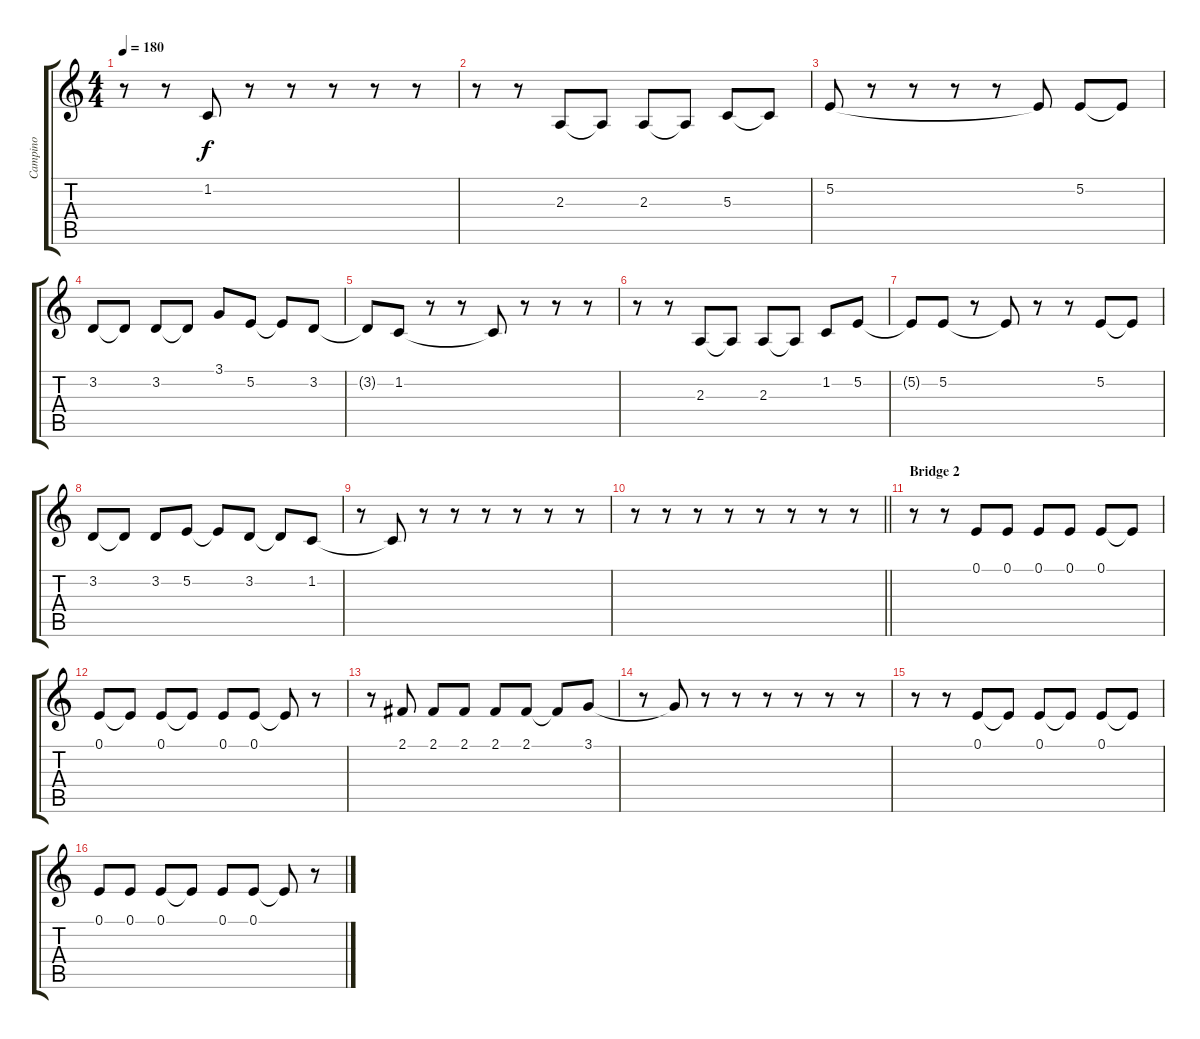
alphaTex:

\track ("Campino" "Campino") {instrument oboe}
\staff {score tabs}
\tuning (E4 B3 G3 D3 A2 E2) {hide}
\ts (4 4)
\tempo 180
\clef g2
\ks c
r.8{dy f} r.8 1.2{t}.8 r.8 r.8 r.8 r.8 r.8 |
r.8 r.8 2.3.8 2.3{t}.8 2.3.8 2.3{t}.8 5.3.8 5.3{t}.8 |
5.2.8 r.8 r.8 r.8 r.8 5.2{t}.8 5.2.8 5.2{t}.8 |
3.2.8 3.2{t}.8 3.2.8 3.2{t}.8 3.1.8 5.2.8 5.2{t}.8 3.2.8 |
3.2{t}.8 1.2.8 r.8 r.8 1.2{t}.8 r.8 r.8 r.8 |
r.8 r.8 2.3.8 2.3{t}.8 2.3.8 2.3{t}.8 1.2.8 5.2.8 |
5.2{t}.8 5.2.8 r.8 5.2{t}.8 r.8 r.8 5.2.8 5.2{t}.8 |
3.2.8 3.2{t}.8 3.2.8 5.2.8 5.2{t}.8 3.2.8 3.2{t}.8 1.2.8 |
r.8 1.2{t}.8 r.8 r.8 r.8 r.8 r.8 r.8 |
\barLineRight lightlight
r.8 r.8 r.8 r.8 r.8 r.8 r.8 r.8 |
\section ("" "Bridge 2")
r.8 r.8 0.1.8 0.1.8 0.1.8 0.1.8 0.1.8 0.1{t}.8 |
0.1.8 0.1{t}.8 0.1.8 0.1{t}.8 0.1.8 0.1.8 0.1{t}.8 r.8 |
r.8 2.1.8 2.1.8 2.1.8 2.1.8 2.1.8 2.1{t}.8 3.1.8 |
r.8 3.1{t}.8 r.8 r.8 r.8 r.8 r.8 r.8 |
r.8 r.8 0.1.8 0.1{t}.8 0.1.8 0.1{t}.8 0.1.8 0.1{t}.8 |
0.1.8 0.1.8 0.1.8 0.1{t}.8 0.1.8 0.1.8 0.1{t}.8 r.8
